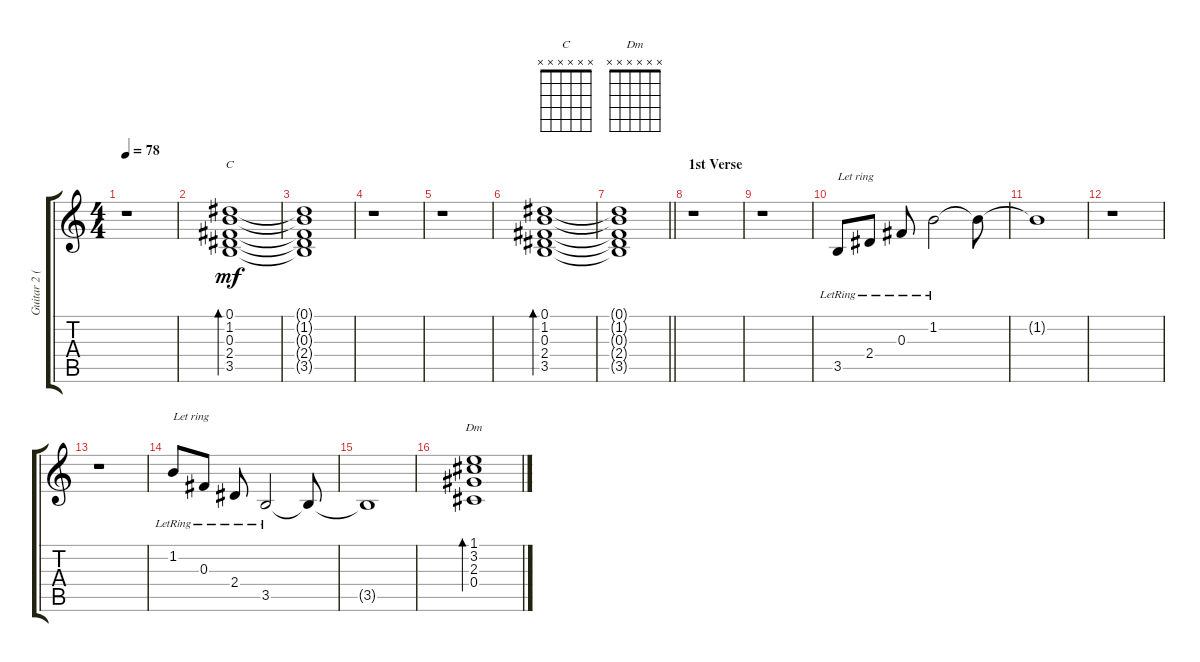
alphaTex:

\track ("Guitar 2 (Izzy)" "Guitar 2 (") {instrument electricguitarjazz}
\staff {score tabs}
\tuning (Eb4 Bb3 Gb3 Db3 Ab2 Eb2) {hide}
\chord ("C" x x x x x x)
\chord ("Dm" x x x x x x)
\ts (4 4)
\tempo 78
\clef g2
\ks c
r.1{dy mf} |
(0.1 1.2 0.3 2.4 3.5).1{bd 120 ch "C"} |
(0.1{t} 1.2{t} 0.3{t} 2.4{t} 3.5{t}).1 |
r.1 |
r.1 |
(0.1 1.2 0.3 2.4 3.5).1{bd 120} |
\barLineRight lightlight
(0.1{t} 1.2{t} 0.3{t} 2.4{t} 3.5{t}).1 |
\section ("" "1st Verse")
r.1 |
r.1 |
3.5{lr}.8{txt "Let ring"} 2.4{lr}.8 0.3{lr}.8 1.2{lr}.2 1.2{t}.8 |
1.2{t}.1 |
r.1 |
r.1 |
1.2{lr}.8{txt "Let ring"} 0.3{lr}.8 2.4{lr}.8 3.5{lr}.2 3.5{t}.8 |
3.5{t}.1 |
(1.1 3.2 2.3 0.4).1{bd 120 ch "Dm"}
